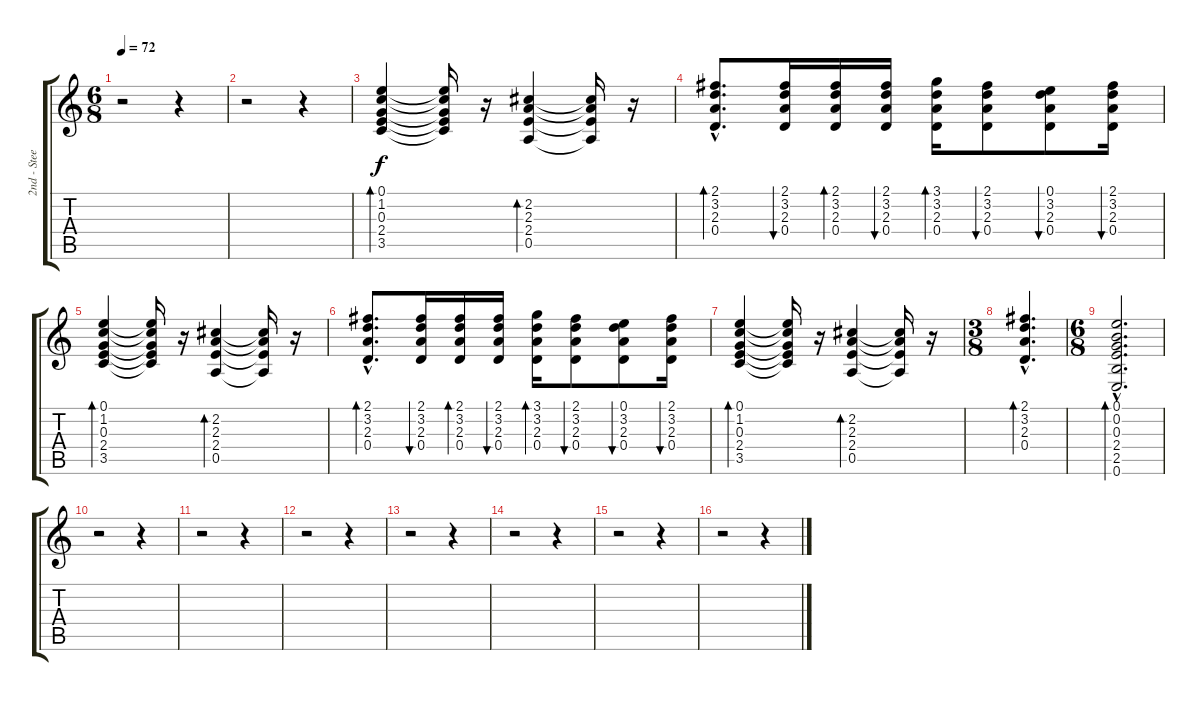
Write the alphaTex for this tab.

\track ("2nd - Steel Guitar" "2nd - Stee") {instrument acousticguitarsteel}
\staff {score tabs}
\tuning (E4 B3 G3 D3 A2 E2) {hide}
\ts (6 8)
\tempo 72
\clef g2
\ks c
r.2{dy f} r.4 |
r.2 r.4 |
(0.1 1.2 0.3 2.4 3.5).4{bd 120} (0.1{t} 1.2{t} 0.3{t} 2.4{t} 3.5{t}).16 r.16 (2.2 2.3 2.4 0.5).4{bd 120} (2.2{t} 2.3{t} 2.4{t} 0.5{t}).16 r.16 |
(2.1{hac} 3.2{hac} 2.3{hac} 0.4{hac}).8{d bd 120} (2.1 3.2 2.3 0.4).16{bu 30} (2.1 3.2 2.3 0.4).16{bd 30} (2.1 3.2 2.3 0.4).16{bu 30} (3.1 3.2 2.3 0.4).16{bd 30} (2.1 3.2 2.3 0.4).8{bu 30} (0.1 3.2 2.3 0.4).8{bu 30} (2.1 3.2 2.3 0.4).16{bu 30} |
(0.1 1.2 0.3 2.4 3.5).4{bd 120} (0.1{t} 1.2{t} 0.3{t} 2.4{t} 3.5{t}).16 r.16 (2.2 2.3 2.4 0.5).4{bd 120} (2.2{t} 2.3{t} 2.4{t} 0.5{t}).16 r.16 |
(2.1{hac} 3.2{hac} 2.3{hac} 0.4{hac}).8{d bd 120} (2.1 3.2 2.3 0.4).16{bu 30} (2.1 3.2 2.3 0.4).16{bd 30} (2.1 3.2 2.3 0.4).16{bu 30} (3.1 3.2 2.3 0.4).16{bd 30} (2.1 3.2 2.3 0.4).8{bu 30} (0.1 3.2 2.3 0.4).8{bu 30} (2.1 3.2 2.3 0.4).16{bu 30} |
(0.1 1.2 0.3 2.4 3.5).4{bd 60} (0.1{t} 1.2{t} 0.3{t} 2.4{t} 3.5{t}).16 r.16 (2.2 2.3 2.4 0.5).4{bd 120} (2.2{t} 2.3{t} 2.4{t} 0.5{t}).16 r.16 |
\ts (3 8)
(2.1{hac} 3.2{hac} 2.3{hac} 0.4{hac}).4{d bd 120} |
\ts (6 8)
(0.1{hac} 0.2{hac} 0.3{hac} 2.4{hac} 2.5{hac} 0.6{hac}).2{d bd 120} |
r.2 r.4 |
r.2 r.4 |
r.2 r.4 |
r.2 r.4 |
r.2 r.4 |
r.2 r.4 |
r.2 r.4
